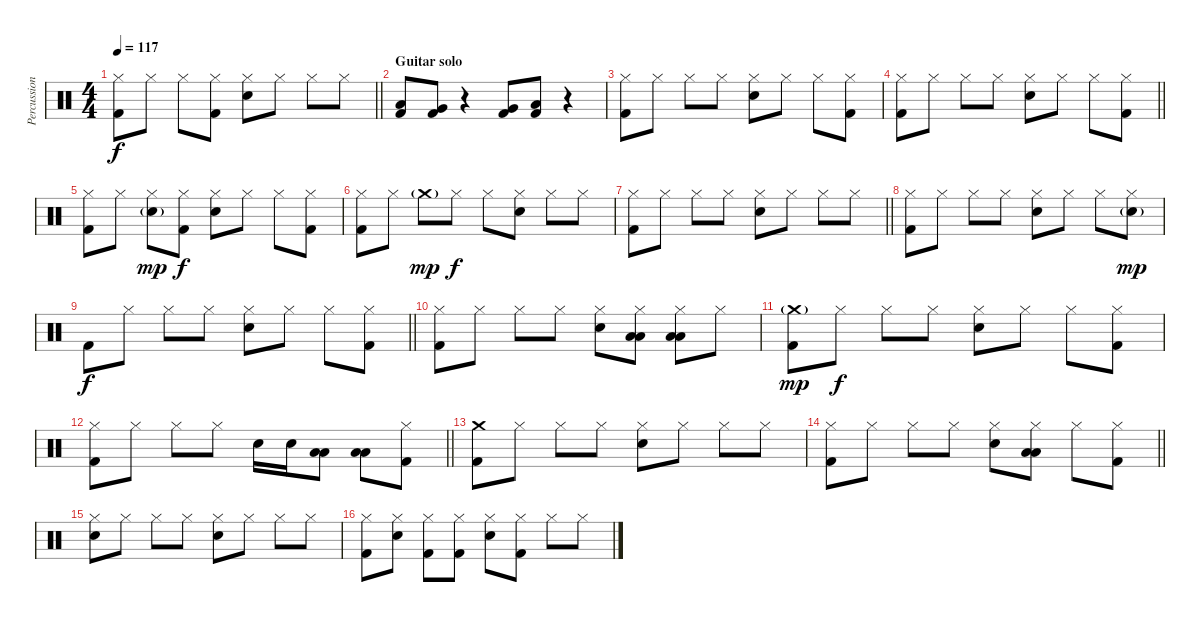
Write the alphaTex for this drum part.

\track ("Percussion" "Percussion") {instrument percussion}
\staff {score}
\articulation defaults
\ts (4 4)
\tempo 117
\clef neutral
\barLineRight lightlight
\ks c
("Hi-Hat (closed)" "Kick (hit) 2").8{dy f} "Hi-Hat (closed)".8 "Hi-Hat (closed)".8 ("Hi-Hat (closed)" "Kick (hit) 2").8 ("Hi-Hat (closed)" "Snare (hit) 2").8 "Hi-Hat (closed)".8 "Hi-Hat (closed)".8 "Hi-Hat (closed)".8 |
\section ("" "Guitar solo")
("Low Tom (hit)" "Kick (hit) 2").8 ("Very Low Tom (hit)" "Kick (hit) 2").8 r.4 ("Very Low Tom (hit)" "Kick (hit) 2").8 ("Low Floor Tom (hit)" "Kick (hit) 2").8 r.4 |
("Hi-Hat (closed)" "Kick (hit) 2").8 "Hi-Hat (closed)".8 "Hi-Hat (closed)".8 "Hi-Hat (closed)".8 ("Hi-Hat (closed)" "Snare (hit) 2").8 "Hi-Hat (closed)".8 "Hi-Hat (closed)".8 ("Hi-Hat (closed)" "Kick (hit) 2").8 |
\barLineRight lightlight
("Hi-Hat (closed)" "Kick (hit) 2").8 "Hi-Hat (closed)".8 "Hi-Hat (closed)".8 "Hi-Hat (closed)".8 ("Hi-Hat (closed)" "Snare (hit) 2").8 "Hi-Hat (closed)".8 "Hi-Hat (closed)".8 ("Hi-Hat (closed)" "Kick (hit) 2").8 |
("Hi-Hat (closed)" "Kick (hit) 2").8 "Hi-Hat (closed)".8 ("Hi-Hat (closed)" "Snare (hit) 2"{g}).8{dy mp} ("Hi-Hat (closed)" "Kick (hit) 2").8{dy f} ("Hi-Hat (closed)" "Snare (hit) 2").8 "Hi-Hat (closed)".8 "Hi-Hat (closed)".8 ("Hi-Hat (closed)" "Kick (hit) 2").8 |
("Hi-Hat (closed)" "Kick (hit) 2").8 "Hi-Hat (closed)".8 "Crash medium (hit)"{g}.8{dy mp} "Hi-Hat (closed)".8{dy f} "Hi-Hat (closed)".8 ("Hi-Hat (closed)" "Snare (hit) 2").8 "Hi-Hat (closed)".8 "Hi-Hat (closed)".8 |
\barLineRight lightlight
("Hi-Hat (closed)" "Kick (hit) 2").8 "Hi-Hat (closed)".8 "Hi-Hat (closed)".8 "Hi-Hat (closed)".8 ("Hi-Hat (closed)" "Snare (hit) 2").8 "Hi-Hat (closed)".8 "Hi-Hat (closed)".8 "Hi-Hat (closed)".8 |
("Hi-Hat (closed)" "Kick (hit) 2").8 "Hi-Hat (closed)".8 "Hi-Hat (closed)".8 "Hi-Hat (closed)".8 ("Hi-Hat (closed)" "Snare (hit) 2").8 "Hi-Hat (closed)".8 "Hi-Hat (closed)".8 ("Hi-Hat (closed)" "Snare (hit) 2"{g}).8{dy mp} |
\barLineRight lightlight "Kick (hit) 2".8{dy f} "Hi-Hat (closed)".8 "Hi-Hat (closed)".8 "Hi-Hat (closed)".8
("Hi-Hat (closed)" "Snare (hit) 2").8 "Hi-Hat (closed)".8 "Hi-Hat (closed)".8 ("Hi-Hat (closed)" "Kick (hit) 2").8 |
("Hi-Hat (closed)" "Kick (hit) 2").8 "Hi-Hat (closed)".8 "Hi-Hat (closed)".8 "Hi-Hat (closed)".8 ("Hi-Hat (closed)" "Snare (hit) 2").8 ("Hi-Hat (closed)" "Low Tom (hit)" "Low Floor Tom (hit)").8 ("Hi-Hat (closed)" "Low Tom (hit)" "Low Floor Tom (hit)").8 "Hi-Hat (closed)".8 |
("Crash medium (hit)"{g} "Kick (hit) 2").8{dy mp} "Hi-Hat (closed)".8{dy f} "Hi-Hat (closed)".8 "Hi-Hat (closed)".8 ("Hi-Hat (closed)" "Snare (hit) 2").8 "Hi-Hat (closed)".8 "Hi-Hat (closed)".8 ("Hi-Hat (closed)" "Kick (hit) 2").8 |
\barLineRight lightlight
("Hi-Hat (closed)" "Kick (hit) 2").8 "Hi-Hat (closed)".8 "Hi-Hat (closed)".8 "Hi-Hat (closed)".8 "Snare (hit) 2".16 "Snare (hit) 2".16 ("Low Tom (hit)" "Low Floor Tom (hit)").8 ("Low Floor Tom (hit)" "Low Tom (hit)").8 ("Hi-Hat (closed)" "Kick (hit) 2").8 |
("Crash medium (hit)" "Kick (hit) 2").8 "Hi-Hat (closed)".8 "Hi-Hat (closed)".8 "Hi-Hat (closed)".8 ("Hi-Hat (closed)" "Snare (hit) 2").8 "Hi-Hat (closed)".8 "Hi-Hat (closed)".8 "Hi-Hat (closed)".8 |
\barLineRight lightlight
("Hi-Hat (closed)" "Kick (hit) 2").8 "Hi-Hat (closed)".8 "Hi-Hat (closed)".8 "Hi-Hat (closed)".8 ("Hi-Hat (closed)" "Snare (hit) 2").8 ("Hi-Hat (closed)" "Low Tom (hit)" "Low Floor Tom (hit)").8 "Hi-Hat (closed)".8 ("Hi-Hat (closed)" "Kick (hit) 2").8 |
("Hi-Hat (closed)" "Snare (hit) 2").8 "Hi-Hat (closed)".8 "Hi-Hat (closed)".8 "Hi-Hat (closed)".8 ("Hi-Hat (closed)" "Snare (hit) 2").8 "Hi-Hat (closed)".8 "Hi-Hat (closed)".8 "Hi-Hat (closed)".8 |
("Hi-Hat (closed)" "Kick (hit) 2").8 ("Hi-Hat (closed)" "Snare (hit) 2").8 ("Hi-Hat (closed)" "Kick (hit) 2").8 ("Hi-Hat (closed)" "Kick (hit) 2").8 ("Hi-Hat (closed)" "Snare (hit) 2").8 ("Hi-Hat (closed)" "Kick (hit) 2").8 "Hi-Hat (closed)".8 "Hi-Hat (closed)".8
